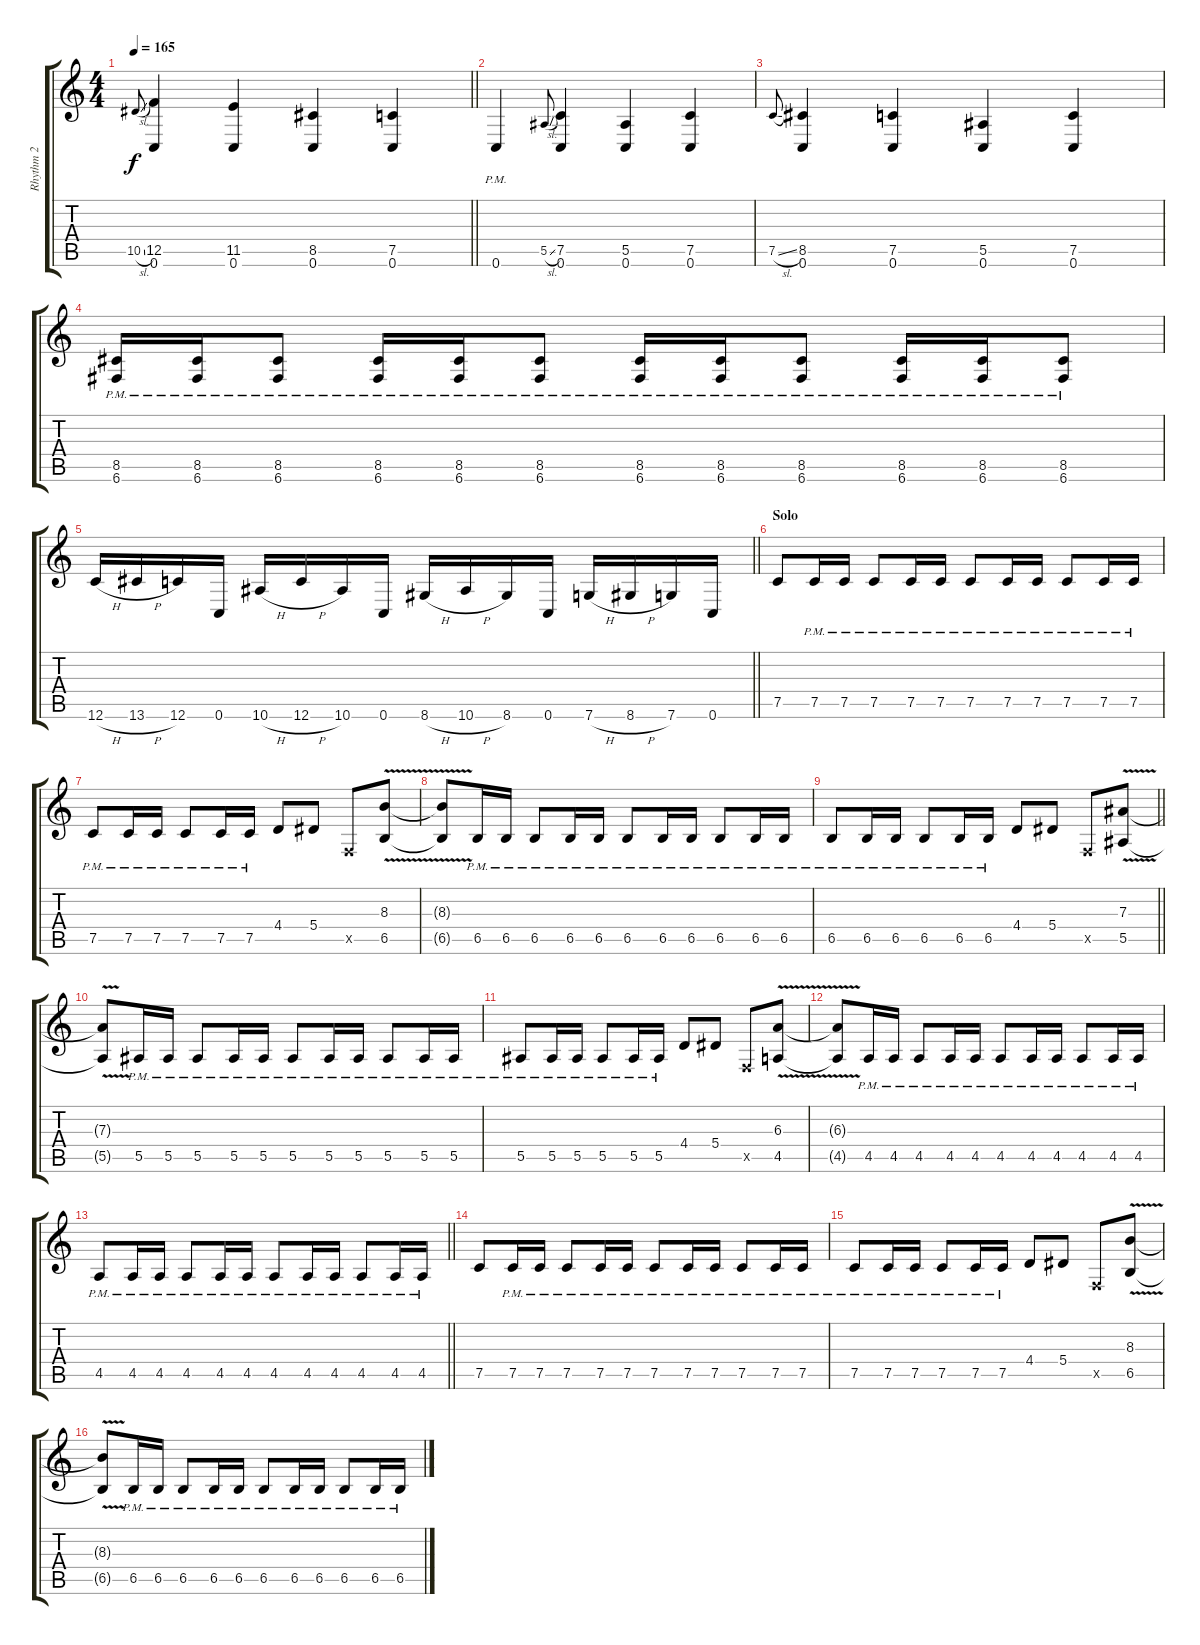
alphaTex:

\track ("Rhythm 2" "Rhythm 2") {instrument distortionguitar}
\staff {score tabs}
\tuning (C4 G3 Eb3 Bb2 F2 C2) {hide}
\ts (4 4)
\tempo 165
\clef g2
\barLineRight lightlight
\ks c
10.5{sl}.8{gr onbeat dy f} (12.5 0.6).4 (11.5 0.6).4 (8.5 0.6).4 (7.5 0.6).4 |
0.6{pm}.4 5.5{sl}.8{gr onbeat} (7.5 0.6).4 (5.5 0.6).4 (7.5 0.6).4 |
7.5{sl}.8{gr onbeat} (8.5 0.6).4 (7.5 0.6).4 (5.5 0.6).4 (7.5 0.6).4 |
(8.5{pm} 6.6{pm}).16 (8.5{pm} 6.6{pm}).16 (8.5{pm} 6.6{pm}).8 (8.5{pm} 6.6{pm}).16 (8.5{pm} 6.6{pm}).16 (8.5{pm} 6.6{pm}).8 (8.5{pm} 6.6{pm}).16 (8.5{pm} 6.6{pm}).16 (8.5{pm} 6.6{pm}).8 (8.5{pm} 6.6{pm}).16 (8.5{pm} 6.6{pm}).16 (8.5{pm} 6.6{pm}).8 |
\barLineRight lightlight
12.6{h}.16 13.6{h}.16 12.6.16 0.6.16 10.6{h}.16 12.6{h}.16 10.6.16 0.6.16 8.6{h}.16 10.6{h}.16 8.6.16 0.6.16 7.6{h}.16 8.6{h}.16 7.6.16 0.6.16 |
\section ("" "Solo")
7.5.8 7.5{pm}.16 7.5{pm}.16 7.5{pm}.8 7.5{pm}.16 7.5{pm}.16 7.5{pm}.8 7.5{pm}.16 7.5{pm}.16 7.5{pm}.8 7.5{pm}.16 7.5{pm}.16 |
7.5{pm}.8 7.5{pm}.16 7.5{pm}.16 7.5{pm}.8 7.5{pm}.16 7.5{pm}.16 4.4.8 5.4.8 0.5{x}.8 (8.3{v} 6.5{v}).8 |
(8.3{t} 6.5{t}).8 6.5{pm}.16 6.5{pm}.16 6.5{pm}.8 6.5{pm}.16 6.5{pm}.16 6.5{pm}.8 6.5{pm}.16 6.5{pm}.16 6.5{pm}.8 6.5{pm}.16 6.5{pm}.16 |
\barLineRight lightlight
6.5{pm}.8 6.5{pm}.16 6.5{pm}.16 6.5{pm}.8 6.5{pm}.16 6.5{pm}.16 4.4.8 5.4.8 0.5{x}.8 (7.3{v} 5.5{v}).8 |
(7.3{t} 5.5{t}).8 5.5{pm}.16 5.5{pm}.16 5.5{pm}.8 5.5{pm}.16 5.5{pm}.16 5.5{pm}.8 5.5{pm}.16 5.5{pm}.16 5.5{pm}.8 5.5{pm}.16 5.5{pm}.16 |
5.5{pm}.8 5.5{pm}.16 5.5{pm}.16 5.5{pm}.8 5.5{pm}.16 5.5{pm}.16 4.4.8 5.4.8 0.5{x}.8 (6.3{v} 4.5{v}).8 |
(6.3{t} 4.5{t}).8 4.5{pm}.16 4.5{pm}.16 4.5{pm}.8 4.5{pm}.16 4.5{pm}.16 4.5{pm}.8 4.5{pm}.16 4.5{pm}.16 4.5{pm}.8 4.5{pm}.16 4.5{pm}.16 |
\barLineRight lightlight
4.5{pm}.8 4.5{pm}.16 4.5{pm}.16 4.5{pm}.8 4.5{pm}.16 4.5{pm}.16 4.5{pm}.8 4.5{pm}.16 4.5{pm}.16 4.5{pm}.8 4.5{pm}.16 4.5{pm}.16 |
7.5.8 7.5{pm}.16 7.5{pm}.16 7.5{pm}.8 7.5{pm}.16 7.5{pm}.16 7.5{pm}.8 7.5{pm}.16 7.5{pm}.16 7.5{pm}.8 7.5{pm}.16 7.5{pm}.16 |
7.5{pm}.8 7.5{pm}.16 7.5{pm}.16 7.5{pm}.8 7.5{pm}.16 7.5{pm}.16 4.4.8 5.4.8 0.5{x}.8 (8.3{v} 6.5{v}).8 |
(8.3{t} 6.5{t}).8 6.5{pm}.16 6.5{pm}.16 6.5{pm}.8 6.5{pm}.16 6.5{pm}.16 6.5{pm}.8 6.5{pm}.16 6.5{pm}.16 6.5{pm}.8 6.5{pm}.16 6.5{pm}.16
